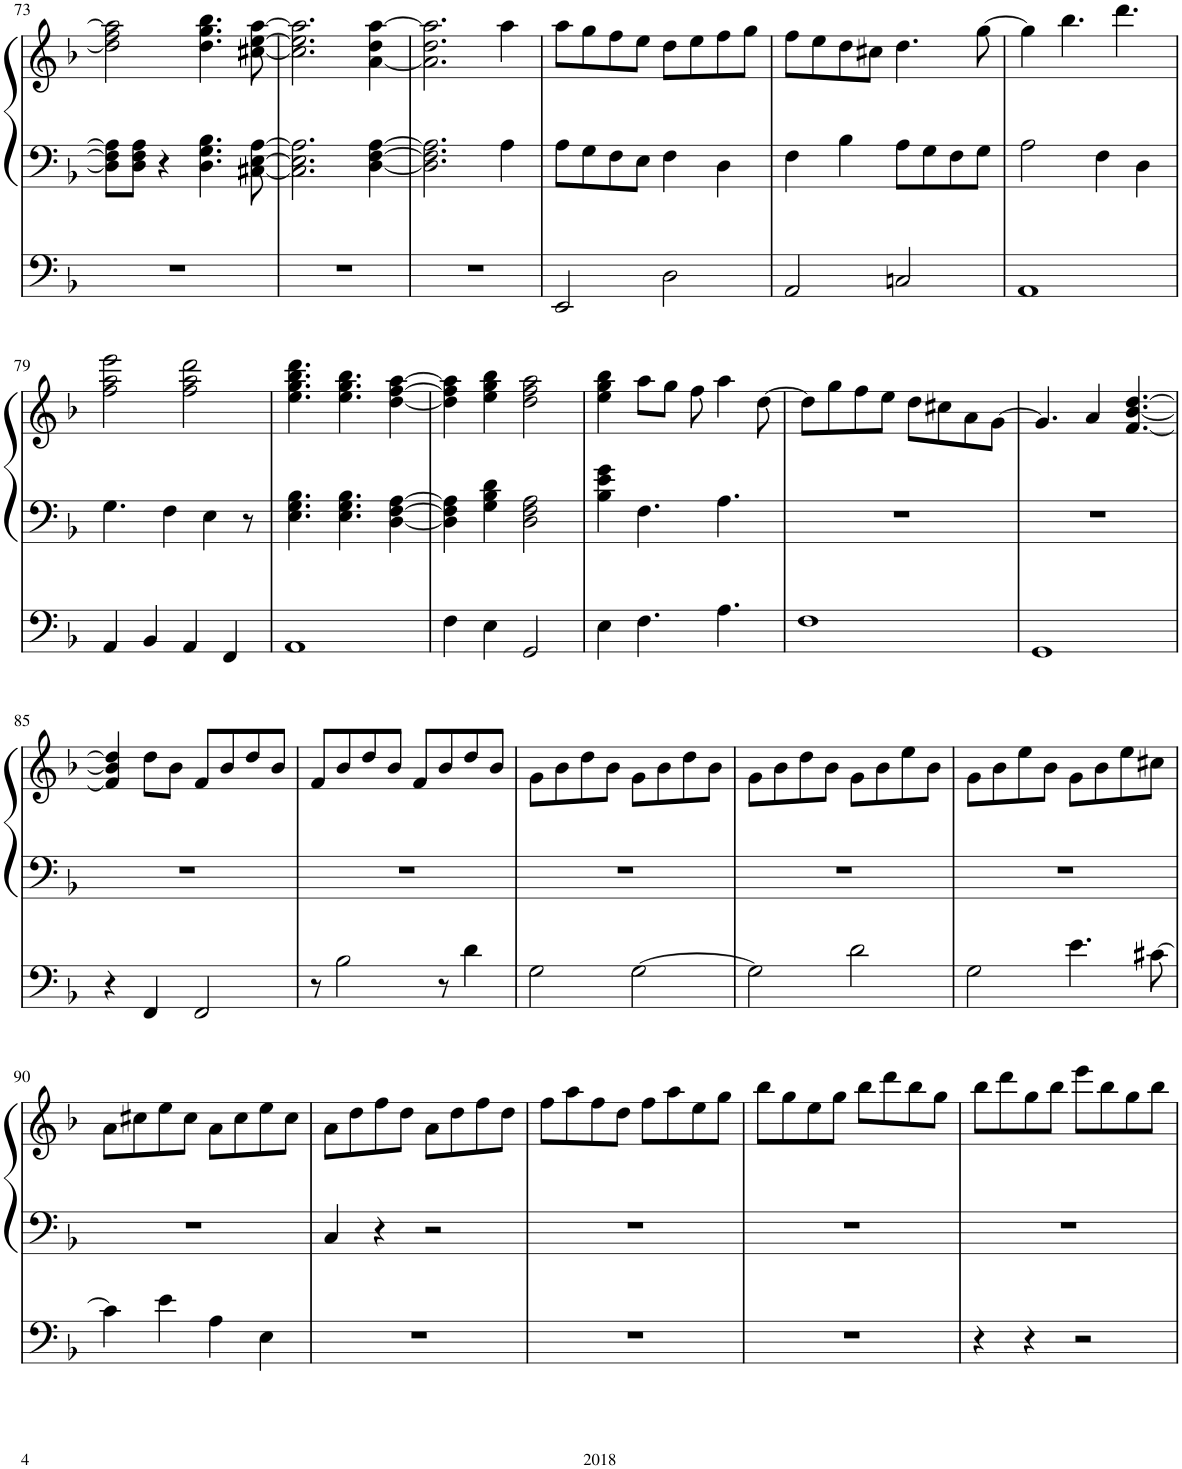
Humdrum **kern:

**kern	**kern	**kern
*part1	*part1	*part1
*staff3	*staff2	*staff1
*I"Organ	*	*
*I'Org.	*	*
!!LO:PB:g=z
*clefF4	*clefF4	*clefG2
*k[b-]	*k[b-]	*k[b-]
*M4/4	*M4/4	*M4/4
=73	=73	=73
1r	8D\] 8F\] 8A\]L	2dd\] 2ff\ 2aa\]
.	8D\ 8F\ 8A\J	.
.	4r	.
.	4.D\ 4.G\ 4.B-\	4.dd\ 4.gg\ 4.bb-\
.	[8C#X\ [8E\ [8A\	[8cc#X\ [8ee\ [8aa\
=74	=74	=74
1r	2.C#\] 2.E\] 2.A\]	2.cc#\] 2.ee\] 2.aa\]
.	[4D\ [4F\ [4A\	[4a\ 4dd\ [4aa\
=75	=75	=75
1r	2.D\] 2.F\] 2.A\]	2.a\] 2.dd\ 2.aa\]
.	4A\	4aa\
=76	=76	=76
2EE/	8A\L	8aa\L
.	8G\	8gg\
.	8F\	8ff\
.	8E\J	8ee\J
2D\	4F\	8dd\L
.	.	8ee\
.	4D\	8ff\
.	.	8gg\J
=77	=77	=77
2AA/	4F\	8ff\L
.	.	8ee\
.	4B-\	8dd\
.	.	8cc#X\J
2Cn/	8A\L	4.dd\
.	8G\	.
.	8F\	.
.	8G\J	[8gg\
=78	=78	=78
1AA	2A\	4gg\]
.	.	4.bb-\
.	4F\	.
.	.	4.ddd\
.	4D\	.
!!LO:LB:g=z
=79	=79	=79
4AA/	4.G\	2ff\ 2aa\ 2eee\
4BB-/	.	.
.	4F\	.
4AA/	.	2ff\ 2aa\ 2ddd\
.	4E\	.
4FF/	.	.
.	8r	.
=80	=80	=80
1AA	4.E\ 4.G\ 4.B-\	4.ee\ 4.gg\ 4.bb-\ 4.ddd\
.	4.E\ 4.G\ 4.B-\	4.ee\ 4.gg\ 4.bb-\
.	[4D\ [4F\ [4A\	[4dd\ [4ff\ [4aa\
=81	=81	=81
4F\	4D\] 4F\] 4A\]	4dd\] 4ff\] 4aa\]
4E\	4G\ 4B-\ 4d\	4ee\ 4gg\ 4bb-\
2GG/	2D\ 2F\ 2A\	2dd\ 2ff\ 2aa\
=82	=82	=82
4E\	4B-\ 4e\ 4g\	4ee\ 4gg\ 4bb-\
4.F\	4.F\	8aa\L
.	.	8gg\J
.	.	8ff\
4.A\	4.A\	4aa\
.	.	[8dd\
=83	=83	=83
1F	1r	8dd\L]
.	.	8gg\
.	.	8ff\
.	.	8ee\J
.	.	8dd\L
.	.	8cc#X\
.	.	8a\
.	.	[8g\J
=84	=84	=84
1GG	1r	4.g/]
.	.	4a/
.	.	[4.f/ [4.b-/ [4.dd/
!!LO:LB:g=z
=85	=85	=85
4r	1r	4f/] 4b-/] 4dd/]
4FF/	.	8dd\L
.	.	8b-\J
2FF/	.	8f/L
.	.	8b-/
.	.	8dd/
.	.	8b-/J
=86	=86	=86
8r	1r	8f/L
2B-\	.	8b-/
.	.	8dd/
.	.	8b-/J
.	.	8f/L
8r	.	8b-/
4d\	.	8dd/
.	.	8b-/J
=87	=87	=87
2G\	1r	8g\L
.	.	8b-\
.	.	8dd\
.	.	8b-\J
[2G\	.	8g\L
.	.	8b-\
.	.	8dd\
.	.	8b-\J
=88	=88	=88
2G\]	1r	8g\L
.	.	8b-\
.	.	8dd\
.	.	8b-\J
2d\	.	8g\L
.	.	8b-\
.	.	8ee\
.	.	8b-\J
=89	=89	=89
2G\	1r	8g\L
.	.	8b-\
.	.	8ee\
.	.	8b-\J
4.e\	.	8g\L
.	.	8b-\
.	.	8ee\
[8c#X\	.	8cc#X\J
!!LO:LB:g=z
=90	=90	=90
4c#\]	1r	8a\L
.	.	8cc#X\
4e\	.	8ee\
.	.	8cc#\J
4A\	.	8a\L
.	.	8cc#\
4E\	.	8ee\
.	.	8cc#\J
=91	=91	=91
1r	4C/	8a\L
.	.	8dd\
.	4r	8ff\
.	.	8dd\J
.	2r	8a\L
.	.	8dd\
.	.	8ff\
.	.	8dd\J
=92	=92	=92
1r	1r	8ff\L
.	.	8aa\
.	.	8ff\
.	.	8dd\J
.	.	8ff\L
.	.	8aa\
.	.	8ee\
.	.	8gg\J
=93	=93	=93
1r	1r	8bb-\L
.	.	8gg\
.	.	8ee\
.	.	8gg\J
.	.	8bb-\L
.	.	8ddd\
.	.	8bb-\
.	.	8gg\J
=94	=94	=94
4r	1r	8bb-\L
.	.	8ddd\
4r	.	8gg\
.	.	8bb-\J
2r	.	8eee\L
.	.	8bb-\
.	.	8gg\
.	.	8bb-\J
=	=	=
*-	*-	*-
